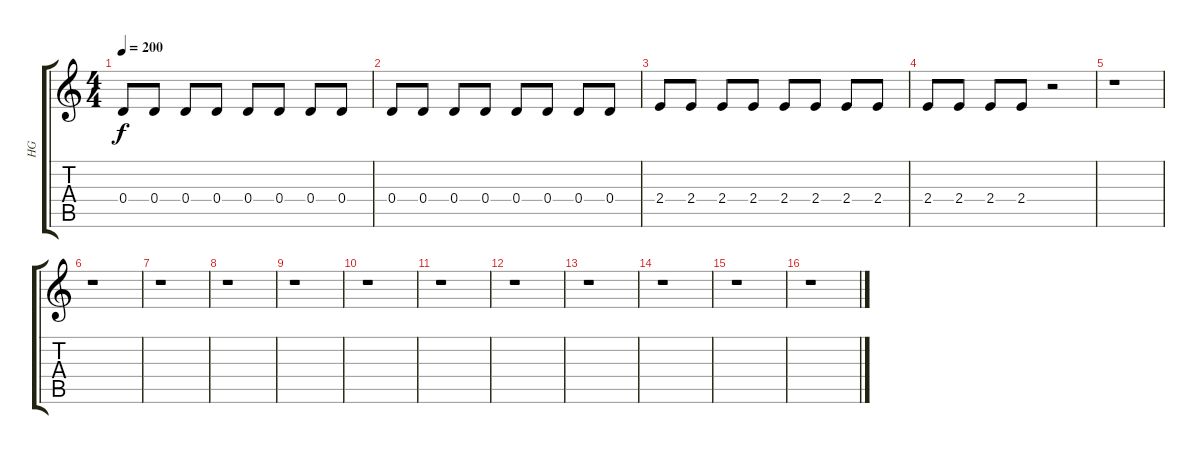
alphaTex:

\track ("HG" "HG") {instrument overdrivenguitar}
\staff {score tabs}
\tuning (E4 B3 G3 D3 A2 E2) {hide}
\ts (4 4)
\tempo 200
\clef g2
\ks c
0.4.8{dy f} 0.4.8 0.4.8 0.4.8 0.4.8 0.4.8 0.4.8 0.4.8 |
0.4.8 0.4.8 0.4.8 0.4.8 0.4.8 0.4.8 0.4.8 0.4.8 |
2.4.8 2.4.8 2.4.8 2.4.8 2.4.8 2.4.8 2.4.8 2.4.8 |
2.4.8 2.4.8 2.4.8 2.4.8 r.2 |
r.1 |
r.1 |
r.1 |
r.1 |
r.1 |
r.1 |
r.1 |
r.1 |
r.1 |
r.1 |
r.1 |
r.1
